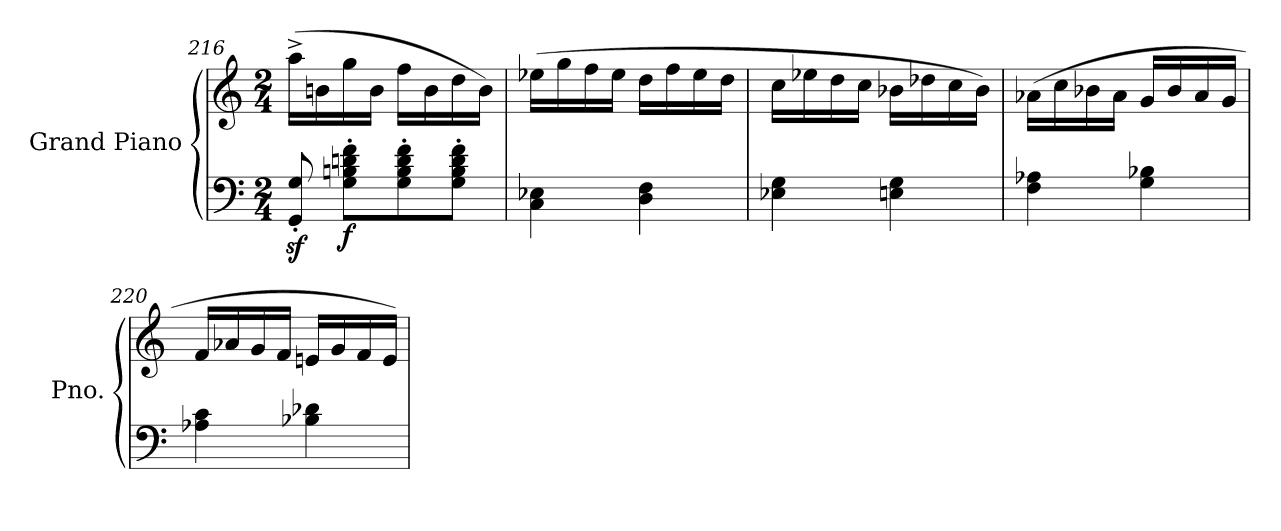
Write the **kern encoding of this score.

**kern	**kern	**dynam
*part1	*part1	*part1
*staff2	*staff1	*staff1/2
*I"Grand Piano	*	*
*I'Pno.	*	*
!!LO:LB:g=z
*clefF4	*clefG2	*
*k[]	*k[]	*
*M2/4	*M2/4	*
=216	=216	=216
8GG/z<' 8G/z<'	(16aa^\LL	.
.	16bn\	.
!	!	!LO:DY:b=2
8G\' 8Bn\' 8dn\' 8f\'L	16gg\	f
.	16b\JJ	.
8G\' 8B\' 8d\' 8f\'	16ff\LL	.
.	16b\	.
8G\' 8B\' 8d\' 8f\'J	16dd\	.
.	16b\JJ)	.
=217	=217	=217
4C\ 4E-X\	(16ee-X\LL	.
.	16gg\	.
.	16ff\	.
.	16ee-\JJ	.
4D\ 4F\	16dd\LL	.
.	16ff\	.
.	16ee-\	.
.	16dd\JJ	.
=218	=218	=218
4E-X\ 4G\	16cc\LL	.
.	16ee-X\	.
.	16dd\	.
.	16cc\JJ	.
4En\ 4G\	16b-X\LL	.
.	16dd-X\	.
.	16cc\	.
.	16b-\JJ)	.
=219	=219	=219
4F\ 4A-X\	(16a-X\LL	.
.	16cc\	.
.	16b-X\	.
.	16a-\JJ	.
4G\ 4B-X\	16g/LL	.
.	16b-/	.
.	16a-/	.
.	16g/JJ	.
=220	=220	=220
4A-X\ 4c\	16f/LL	.
.	16a-X/	.
.	16g/	.
.	16f/JJ	.
4B-X\ 4d-X\	16en/LL	.
.	16g/	.
.	16f/	.
.	16e/JJ)	.
=	=	=
*-	*-	*-
